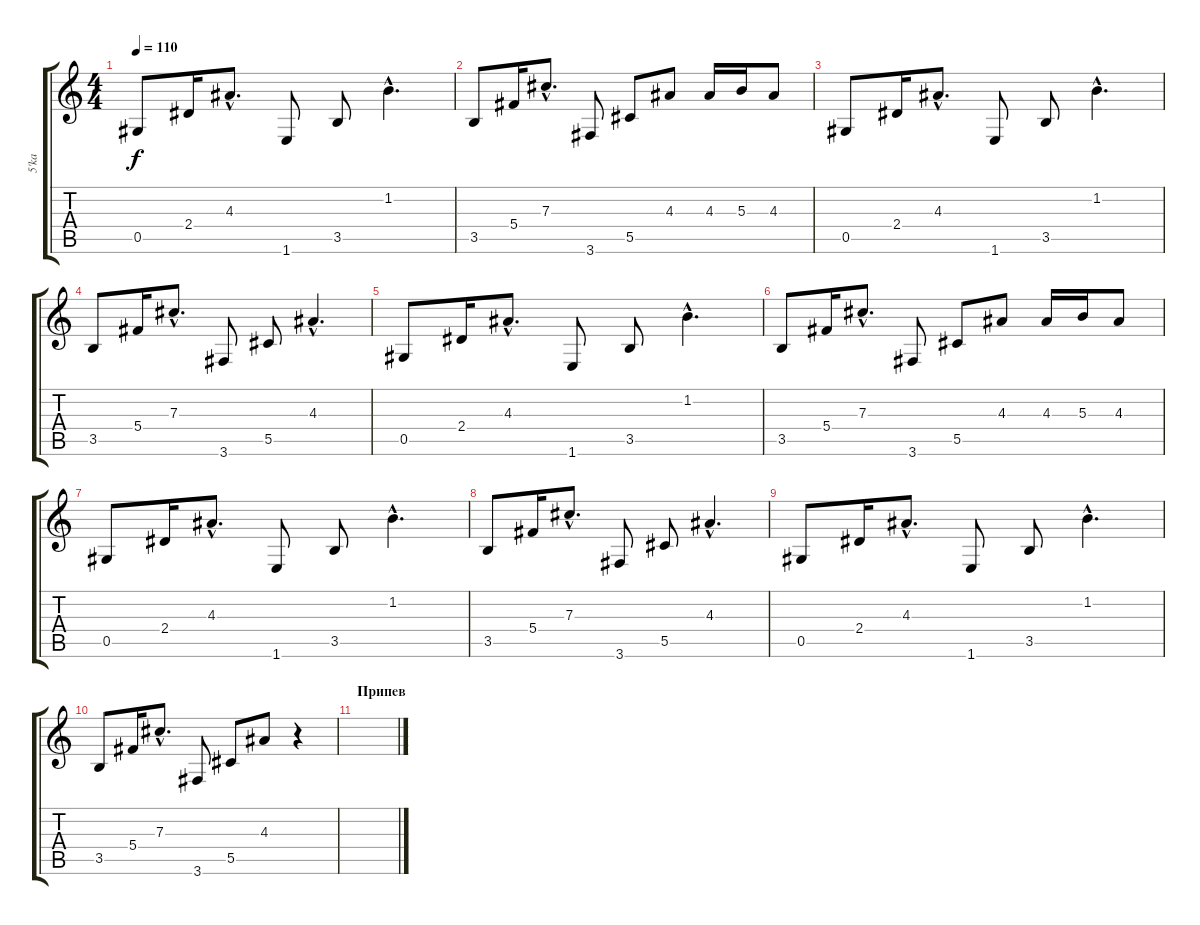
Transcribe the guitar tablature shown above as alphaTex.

\track ("5'ka" "5'ka") {instrument electricguitarclean}
\staff {score tabs}
\tuning (Eb4 Bb3 Gb3 Db3 Ab2 Eb2) {hide}
\ts (4 4)
\tempo 110
\clef g2
\ks c
0.5.8{dy f} 2.4.16 4.3{hac}.8{d} 1.6.8 3.5.8 1.2{hac}.4{d} |
3.5.8 5.4.16 7.3{hac}.8{d} 3.6.8 5.5.8 4.3.8 4.3.16 5.3.16 4.3.8 |
0.5.8 2.4.16 4.3{hac}.8{d} 1.6.8 3.5.8 1.2{hac}.4{d} |
3.5.8 5.4.16 7.3{hac}.8{d} 3.6.8 5.5.8 4.3{hac}.4{d} |
0.5.8 2.4.16 4.3{hac}.8{d} 1.6.8 3.5.8 1.2{hac}.4{d} |
3.5.8 5.4.16 7.3{hac}.8{d} 3.6.8 5.5.8 4.3.8 4.3.16 5.3.16 4.3.8 |
0.5.8 2.4.16 4.3{hac}.8{d} 1.6.8 3.5.8 1.2{hac}.4{d} |
3.5.8 5.4.16 7.3{hac}.8{d} 3.6.8 5.5.8 4.3{hac}.4{d} |
0.5.8 2.4.16 4.3{hac}.8{d} 1.6.8 3.5.8 1.2{hac}.4{d} |
3.5.8 5.4.16 7.3{hac}.8{d} 3.6.8 5.5.8 4.3.8 r.4 |
\section ("" "Припев")
